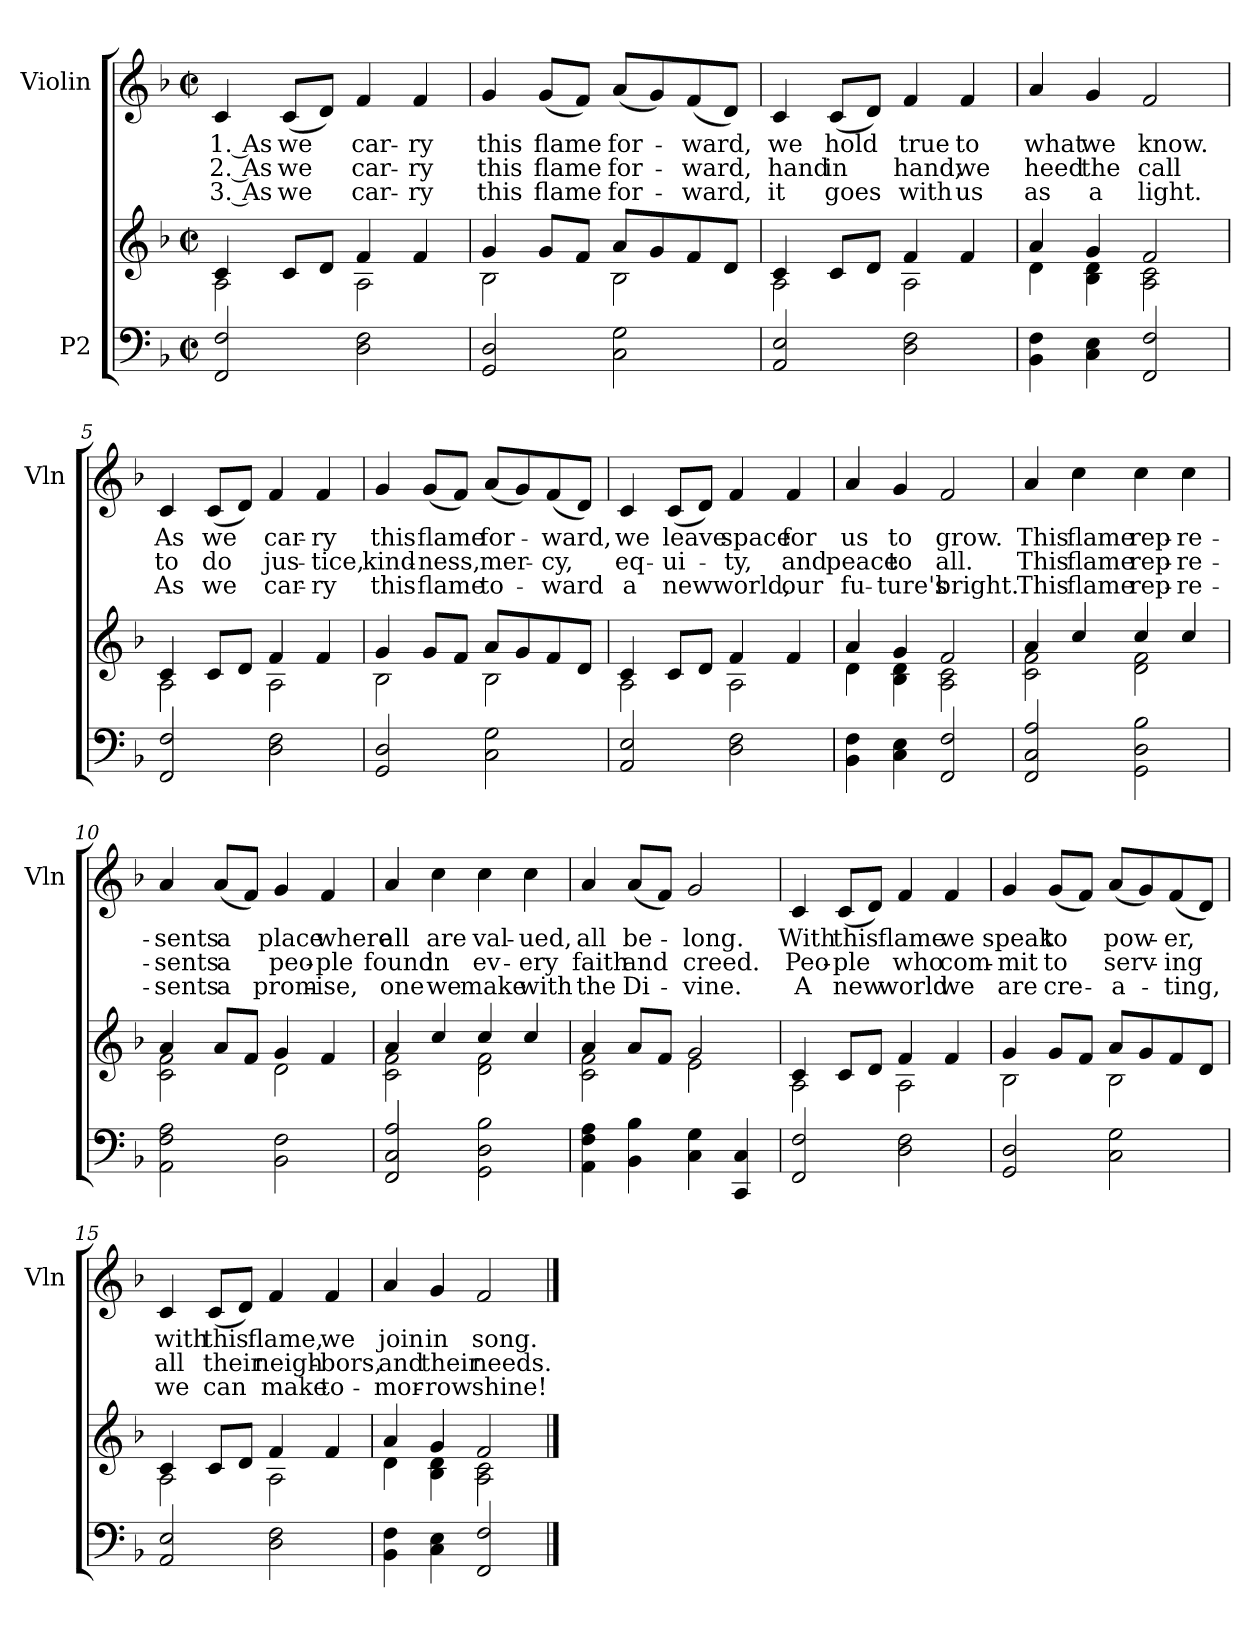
**kern	**kern	**kern	**text	**text	**text
*part2	*part2	*part1	*part1	*part1	*part1
*staff3	*staff2	*staff1	*staff1	*staff1	*staff1
*I"P2	*	*I"Violin	*	*	*
*	*	*I'Vln	*	*	*
*clefF4	*clefG2	*clefG2	*	*	*
*k[b-]	*k[b-]	*k[b-]	*	*	*
*F:	*F:	*F:	*	*	*
*M2/2	*M2/2	*M2/2	*	*	*
*met(c|)	*met(c|)	*met(c|)	*	*	*
*MM112	*MM112	*MM112	*	*	*
=1	=1	=1	=1	=1	=1
*	*^	*	*	*	*
!	!	!	!	!LO:LY:b	!LO:LY:b	!LO:LY:b
2FF/ 2F/	4c/	2A\	4c/	1. As	2. As	3. As
!	!	!	!	!LO:LY:b	!LO:LY:b	!LO:LY:b
.	8c/L	.	(<8c/L	we	we	we
.	8d/J	.	8d/J)	.	.	.
!	!	!	!	!LO:LY:b	!LO:LY:b	!LO:LY:b
2D\ 2F\	4f/	2A\	4f/	car-	car-	car-
!	!	!	!	!LO:LY:b	!LO:LY:b	!LO:LY:b
.	4f/	.	4f/	-ry	-ry	-ry
=2	=2	=2	=2	=2	=2	=2
!	!	!	!	!LO:LY:b	!LO:LY:b	!LO:LY:b
2GG/ 2D/	4g/	2B-\	4g/	this	this	this
!	!	!	!	!LO:LY:b	!LO:LY:b	!LO:LY:b
.	8g/L	.	(<8g/L	flame	flame	flame
.	8f/J	.	8f/J)	.	.	.
!	!	!	!	!LO:LY:b	!LO:LY:b	!LO:LY:b
2C\ 2G\	8a/L	2B-\	(<8a/L	for-	for-	for-
.	8g/	.	8g/)	.	.	.
!	!	!	!	!LO:LY:b	!LO:LY:b	!LO:LY:b
.	8f/	.	(<8f/	-ward,	-ward,	-ward,
.	8d/J	.	8d/J)	.	.	.
=3	=3	=3	=3	=3	=3	=3
!	!	!	!	!LO:LY:b	!LO:LY:b	!LO:LY:b
2AA/ 2E/	4c/	2A\	4c/	we	hand	it
!	!	!	!	!LO:LY:b	!LO:LY:b	!LO:LY:b
.	8c/L	.	(<8c/L	hold	in	goes
.	8d/J	.	8d/J)	.	.	.
!	!	!	!	!LO:LY:b	!LO:LY:b	!LO:LY:b
2D\ 2F\	4f/	2A\	4f/	true	hand,	with
!	!	!	!	!LO:LY:b	!LO:LY:b	!LO:LY:b
.	4f/	.	4f/	to	we	us
=4	=4	=4	=4	=4	=4	=4
!	!	!	!	!LO:LY:b	!LO:LY:b	!LO:LY:b
4BB-\ 4F\	4a/	4d\	4a/	what	heed	as
!	!	!	!	!LO:LY:b	!LO:LY:b	!LO:LY:b
4C\ 4E\	4g/	4B-\ 4d\	4g/	we	the	a
!	!	!	!	!LO:LY:b	!LO:LY:b	!LO:LY:b
2FF/ 2F/	2f/	2A\ 2c\	2f/	know.	call	light.
!!LO:LB:g=z
=5	=5	=5	=5	=5	=5	=5
!	!	!	!	!LO:LY:b	!LO:LY:b	!LO:LY:b
2FF/ 2F/	4c/	2A\	4c/	As	to	As
!	!	!	!	!LO:LY:b	!LO:LY:b	!LO:LY:b
.	8c/L	.	(<8c/L	we	do	we
.	8d/J	.	8d/J)	.	.	.
!	!	!	!	!LO:LY:b	!LO:LY:b	!LO:LY:b
2D\ 2F\	4f/	2A\	4f/	car-	jus-	car-
!	!	!	!	!LO:LY:b	!LO:LY:b	!LO:LY:b
.	4f/	.	4f/	-ry	-tice,	-ry
=6	=6	=6	=6	=6	=6	=6
!	!	!	!	!LO:LY:b	!LO:LY:b	!LO:LY:b
2GG/ 2D/	4g/	2B-\	4g/	this	kind-	this
!	!	!	!	!LO:LY:b	!LO:LY:b	!LO:LY:b
.	8g/L	.	(<8g/L	flame	-ness,	flame
.	8f/J	.	8f/J)	.	.	.
!	!	!	!	!LO:LY:b	!LO:LY:b	!LO:LY:b
2C\ 2G\	8a/L	2B-\	(<8a/L	for-	mer-	to-
.	8g/	.	8g/)	.	.	.
!	!	!	!	!LO:LY:b	!LO:LY:b	!LO:LY:b
.	8f/	.	(<8f/	-ward,	-cy,	-ward
.	8d/J	.	8d/J)	.	.	.
=7	=7	=7	=7	=7	=7	=7
!	!	!	!	!LO:LY:b	!LO:LY:b	!LO:LY:b
2AA/ 2E/	4c/	2A\	4c/	we	eq-	a
!	!	!	!	!LO:LY:b	!LO:LY:b	!LO:LY:b
.	8c/L	.	(<8c/L	leave	-ui-	new
.	8d/J	.	8d/J)	.	.	.
!	!	!	!	!LO:LY:b	!LO:LY:b	!LO:LY:b
2D\ 2F\	4f/	2A\	4f/	space	-ty,	world,
!	!	!	!	!LO:LY:b	!LO:LY:b	!LO:LY:b
.	4f/	.	4f/	for	and	our
=8	=8	=8	=8	=8	=8	=8
!	!	!	!	!LO:LY:b	!LO:LY:b	!LO:LY:b
4BB-\ 4F\	4a/	4d\	4a/	us	peace	fu-
!	!	!	!	!LO:LY:b	!LO:LY:b	!LO:LY:b
4C\ 4E\	4g/	4B-\ 4d\	4g/	to	to	-ture's
!	!	!	!	!LO:LY:b	!LO:LY:b	!LO:LY:b
2FF/ 2F/	2f/	2A\ 2c\	2f/	grow.	all.	bright.
!!LO:PB:g=z
=9	=9	=9	=9	=9	=9	=9
!	!	!	!	!LO:LY:b	!LO:LY:b	!LO:LY:b
2FF/ 2C/ 2A/	4a/	2c\ 2f\	4a/	This	This	This
!	!	!	!	!LO:LY:b	!LO:LY:b	!LO:LY:b
.	4cc/	.	4cc\	flame	flame	flame
!	!	!	!	!LO:LY:b	!LO:LY:b	!LO:LY:b
2GG\ 2D\ 2B-\	4cc/	2d\ 2f\	4cc\	rep-	rep-	rep-
!	!	!	!	!LO:LY:b	!LO:LY:b	!LO:LY:b
.	4cc/	.	4cc\	-re-	-re-	-re-
=10	=10	=10	=10	=10	=10	=10
!	!	!	!	!LO:LY:b	!LO:LY:b	!LO:LY:b
2AA\ 2F\ 2A\	4a/	2c\ 2f\	4a/	-sents	-sents	-sents
!	!	!	!	!LO:LY:b	!LO:LY:b	!LO:LY:b
.	8a/L	.	(<8a/L	a	a	a
.	8f/J	.	8f/J)	.	.	.
!	!	!	!	!LO:LY:b	!LO:LY:b	!LO:LY:b
2BB-\ 2F\	4g/	2d\	4g/	place	peo-	prom-
!	!	!	!	!LO:LY:b	!LO:LY:b	!LO:LY:b
.	4f/	.	4f/	where	-ple	-ise,
=11	=11	=11	=11	=11	=11	=11
!	!	!	!	!LO:LY:b	!LO:LY:b	!LO:LY:b
2FF/ 2C/ 2A/	4a/	2c\ 2f\	4a/	all	found	one
!	!	!	!	!LO:LY:b	!LO:LY:b	!LO:LY:b
.	4cc/	.	4cc\	are	in	we
!	!	!	!	!LO:LY:b	!LO:LY:b	!LO:LY:b
2GG\ 2D\ 2B-\	4cc/	2d\ 2f\	4cc\	val-	ev-	make
!	!	!	!	!LO:LY:b	!LO:LY:b	!LO:LY:b
.	4cc/	.	4cc\	-ued,	-ery	with
=12	=12	=12	=12	=12	=12	=12
!	!	!	!	!LO:LY:b	!LO:LY:b	!LO:LY:b
4AA\ 4F\ 4A\	4a/	2c\ 2f\	4a/	all	faith	the
!	!	!	!	!LO:LY:b	!LO:LY:b	!LO:LY:b
4BB-\ 4B-\	8a/L	.	(<8a/L	be-	and	Di-
.	8f/J	.	8f/J)	.	.	.
!	!	!	!	!LO:LY:b	!LO:LY:b	!LO:LY:b
4C\ 4G\	2g/	2e\	2g/	-long.	creed.	-vine.
4CC/ 4C/	.	.	.	.	.	.
!!LO:LB:g=z
=13	=13	=13	=13	=13	=13	=13
!	!	!	!	!LO:LY:b	!LO:LY:b	!LO:LY:b
2FF/ 2F/	4c/	2A\	4c/	With	Peo-	A
!	!	!	!	!LO:LY:b	!LO:LY:b	!LO:LY:b
.	8c/L	.	(<8c/L	this	-ple	new
.	8d/J	.	8d/J)	.	.	.
!	!	!	!	!LO:LY:b	!LO:LY:b	!LO:LY:b
2D\ 2F\	4f/	2A\	4f/	flame	who	world
!	!	!	!	!LO:LY:b	!LO:LY:b	!LO:LY:b
.	4f/	.	4f/	we	com-	we
=14	=14	=14	=14	=14	=14	=14
!	!	!	!	!LO:LY:b	!LO:LY:b	!LO:LY:b
2GG/ 2D/	4g/	2B-\	4g/	speak	-mit	are
!	!	!	!	!LO:LY:b	!LO:LY:b	!LO:LY:b
.	8g/L	.	(<8g/L	to	to	cre-
.	8f/J	.	8f/J)	.	.	.
!	!	!	!	!LO:LY:b	!LO:LY:b	!LO:LY:b
2C\ 2G\	8a/L	2B-\	(<8a/L	pow-	serv-	-a-
.	8g/	.	8g/)	.	.	.
!	!	!	!	!LO:LY:b	!LO:LY:b	!LO:LY:b
.	8f/	.	(<8f/	-er,	-ing	-ting,
.	8d/J	.	8d/J)	.	.	.
=15	=15	=15	=15	=15	=15	=15
!	!	!	!	!LO:LY:b	!LO:LY:b	!LO:LY:b
2AA/ 2E/	4c/	2A\	4c/	with	all	we
!	!	!	!	!LO:LY:b	!LO:LY:b	!LO:LY:b
.	8c/L	.	(<8c/L	this	their	can
.	8d/J	.	8d/J)	.	.	.
!	!	!	!	!LO:LY:b	!LO:LY:b	!LO:LY:b
2D\ 2F\	4f/	2A\	4f/	flame,	neigh-	make
!	!	!	!	!LO:LY:b	!LO:LY:b	!LO:LY:b
.	4f/	.	4f/	we	-bors,	to-
=16	=16	=16	=16	=16	=16	=16
!	!	!	!	!LO:LY:b	!LO:LY:b	!LO:LY:b
4BB-\ 4F\	4a/	4d\	4a/	join	and	-mor-
!	!	!	!	!LO:LY:b	!LO:LY:b	!LO:LY:b
4C\ 4E\	4g/	4B-\ 4d\	4g/	in	their	-row
!	!	!	!	!LO:LY:b	!LO:LY:b	!LO:LY:b
2FF/ 2F/	2f/	2A\ 2c\	2f/	song.	needs.	shine!
*	*v	*v	*	*	*	*
==	==	==	==	==	==
*-	*-	*-	*-	*-	*-
